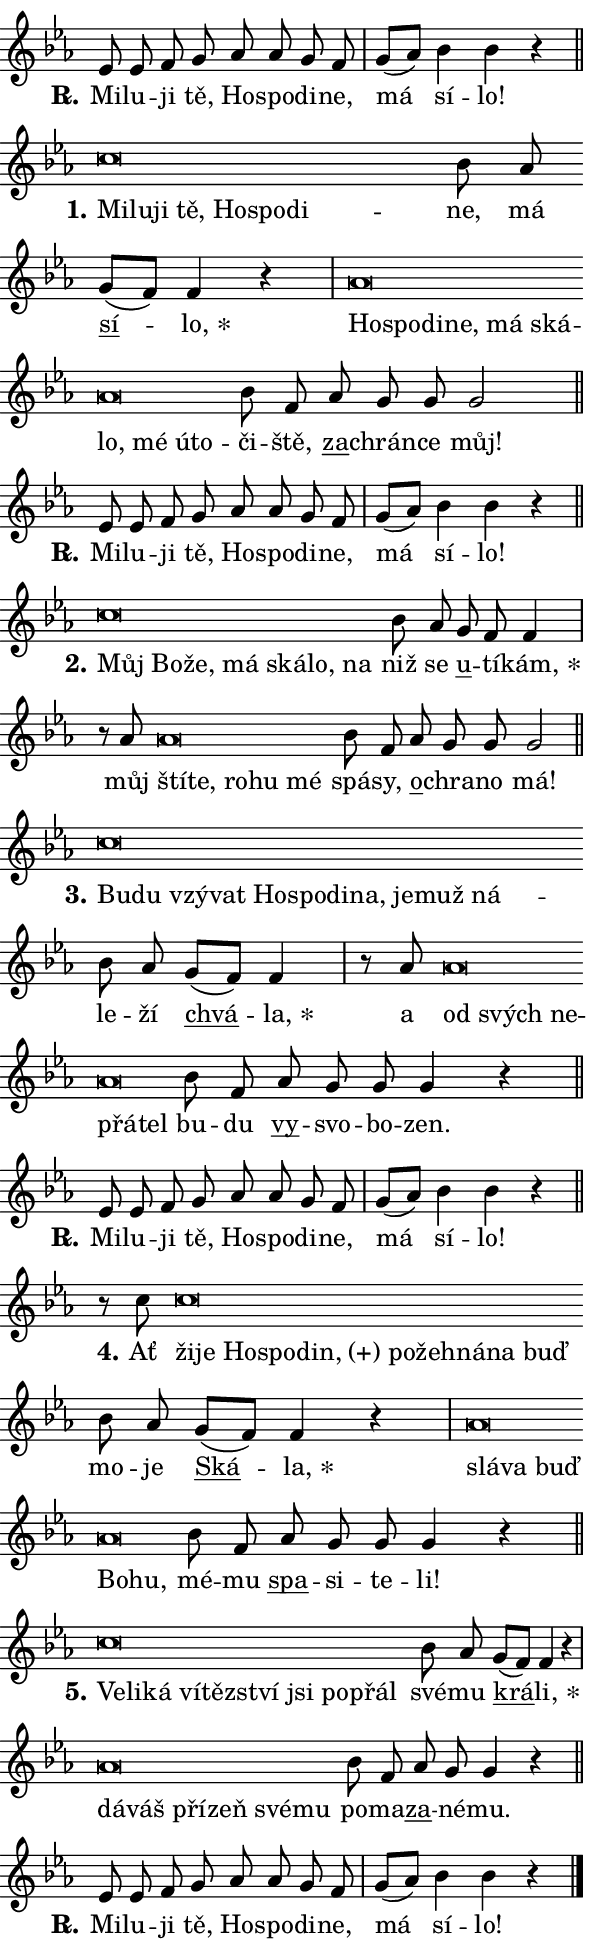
\version "2.24.0"
\header { tagline = "" }
\paper {
  indent = 0\cm
  top-margin = 0\cm
  right-margin = 0.13\cm % to fit lyric hyphens
  bottom-margin = 0\cm
  left-margin = 0\cm
  paper-width = 10\cm
  page-breaking = #ly:one-page-breaking
  system-system-spacing.basic-distance = #11
  score-system-spacing.basic-distance = #11
  ragged-last = ##f
}


%% Author: Thomas Morley
%% https://lists.gnu.org/archive/html/lilypond-user/2020-05/msg00002.html
#(define (line-position grob)
"Returns position of @var[grob} in current system:
   @code{'start}, if at first time-step
   @code{'end}, if at last time-step
   @code{'middle} otherwise
"
  (let* ((col (ly:item-get-column grob))
         (ln (ly:grob-object col 'left-neighbor))
         (rn (ly:grob-object col 'right-neighbor))
         (col-to-check-left (if (ly:grob? ln) ln col))
         (col-to-check-right (if (ly:grob? rn) rn col))
         (break-dir-left
           (and
             (ly:grob-property col-to-check-left 'non-musical #f)
             (ly:item-break-dir col-to-check-left)))
         (break-dir-right
           (and
             (ly:grob-property col-to-check-right 'non-musical #f)
             (ly:item-break-dir col-to-check-right))))
        (cond ((eqv? 1 break-dir-left) 'start)
              ((eqv? -1 break-dir-right) 'end)
              (else 'middle))))

#(define (tranparent-at-line-position vctor)
  (lambda (grob)
  "Relying on @code{line-position} select the relevant enry from @var{vctor}.
Used to determine transparency,"
    (case (line-position grob)
      ((end) (not (vector-ref vctor 0)))
      ((middle) (not (vector-ref vctor 1)))
      ((start) (not (vector-ref vctor 2))))))

noteHeadBreakVisibility =
#(define-music-function (break-visibility)(vector?)
"Makes @code{NoteHead}s transparent relying on @var{break-visibility}"
#{
  \override NoteHead.transparent =
    #(tranparent-at-line-position break-visibility)
#})

#(define delete-ledgers-for-transparent-note-heads
  (lambda (grob)
    "Reads whether a @code{NoteHead} is transparent.
If so this @code{NoteHead} is removed from @code{'note-heads} from
@var{grob}, which is supposed to be @code{LedgerLineSpanner}.
As a result ledgers are not printed for this @code{NoteHead}"
    (let* ((nhds-array (ly:grob-object grob 'note-heads))
           (nhds-list
             (if (ly:grob-array? nhds-array)
                 (ly:grob-array->list nhds-array)
                 '()))
           ;; Relies on the transparent-property being done before
           ;; Staff.LedgerLineSpanner.after-line-breaking is executed.
           ;; This is fragile ...
           (to-keep
             (remove
               (lambda (nhd)
                 (ly:grob-property nhd 'transparent #f))
               nhds-list)))
      ;; TODO find a better method to iterate over grob-arrays, similiar
      ;; to filter/remove etc for lists
      ;; For now rebuilt from scratch
      (set! (ly:grob-object grob 'note-heads)  '())
      (for-each
        (lambda (nhd)
          (ly:pointer-group-interface::add-grob grob 'note-heads nhd))
        to-keep))))

squashNotes = {
  \override NoteHead.X-extent = #'(-0.2 . 0.2)
  \override NoteHead.Y-extent = #'(-0.75 . 0)
  \override NoteHead.stencil =
    #(lambda (grob)
       (let ((pos (ly:grob-property grob 'staff-position)))
         (begin
           (if (< pos -7) (display "ERROR: Lower brevis then expected\n") (display ""))
           (if (<= pos -6) ly:text-interface::print ly:note-head::print))))
}
unSquashNotes = {
  \revert NoteHead.X-extent
  \revert NoteHead.Y-extent
  \revert NoteHead.stencil
}

hideNotes = \noteHeadBreakVisibility #begin-of-line-visible
unHideNotes = \noteHeadBreakVisibility #all-visible

% work-around for resetting accidentals
% https://lilypond.org/doc/v2.23/Documentation/notation/displaying-rhythms#unmetered-music
cadenzaMeasure = {
  \cadenzaOff
  \partial 1024 s1024
  \cadenzaOn
}

#(define-markup-command (accent layout props text) (markup?)
  "Underline accented syllable"
  (interpret-markup layout props
    #{\markup \override #'(offset . 4.3) \underline { #text }#}))

responsum = \markup \concat {
  "R" \hspace #-1.05 \path #0.1 #'((moveto 0 0.07) (lineto 0.9 0.8)) \hspace #0.05 "."
}

spaceSize = #0.6828661417322834 % exact space size for TeX Gyre Schola

\layout {
  \context {
    \Staff
    \remove "Time_signature_engraver"
    \override LedgerLineSpanner.after-line-breaking = #delete-ledgers-for-transparent-note-heads
  }
  \context {
    \Lyrics {
      \override LyricSpace.minimum-distance = \spaceSize
      \override LyricText.font-name = #"TeX Gyre Schola"
      \override LyricText.font-size = 1
      \override StanzaNumber.font-name = #"TeX Gyre Schola Bold"
      \override StanzaNumber.font-size = 1
    }
  }
  \context {
    \Score 
    \override NoteHead.text =
      #(lambda (grob) 
        (let ((pos (ly:grob-property grob 'staff-position)))
          #{\markup {
            \combine
              \halign #-0.55 \raise #(if (= pos -6) 0 0.5) \override #'(thickness . 2) \draw-line #'(3.2 . 0)
              \musicglyph "noteheads.sM1"
          }#}))
  }
}

% magnetic-lyrics.ily
%
%   written by
%     Jean Abou Samra <jean@abou-samra.fr>
%     Werner Lemberg <wl@gnu.org>
%
%   adapted by
%     Jiri Hon <jiri.hon@gmail.com>
%
% Version 2022-Apr-15

% https://www.mail-archive.com/lilypond-user@gnu.org/msg149350.html

#(define (Left_hyphen_pointer_engraver context)
   "Collect syllable-hyphen-syllable occurrences in lyrics and store
them in properties.  This engraver only looks to the left.  For
example, if the lyrics input is @code{foo -- bar}, it does the
following.

@itemize @bullet
@item
Set the @code{text} property of the @code{LyricHyphen} grob between
@q{foo} and @q{bar} to @code{foo}.

@item
Set the @code{left-hyphen} property of the @code{LyricText} grob with
text @q{foo} to the @code{LyricHyphen} grob between @q{foo} and
@q{bar}.
@end itemize

Use this auxiliary engraver in combination with the
@code{lyric-@/text::@/apply-@/magnetic-@/offset!} hook."
   (let ((hyphen #f)
         (text #f))
     (make-engraver
      (acknowledgers
       ((lyric-syllable-interface engraver grob source-engraver)
        (set! text grob)))
      (end-acknowledgers
       ((lyric-hyphen-interface engraver grob source-engraver)
        ;(when (not (grob::has-interface grob 'lyric-space-interface))
          (set! hyphen grob)));)
      ((stop-translation-timestep engraver)
       (when (and text hyphen)
         (ly:grob-set-object! text 'left-hyphen hyphen))
       (set! text #f)
       (set! hyphen #f)))))

#(define (lyric-text::apply-magnetic-offset! grob)
   "If the space between two syllables is less than the value in
property @code{LyricText@/.details@/.squash-threshold}, move the right
syllable to the left so that it gets concatenated with the left
syllable.

Use this function as a hook for
@code{LyricText@/.after-@/line-@/breaking} if the
@code{Left_@/hyphen_@/pointer_@/engraver} is active."
   (let ((hyphen (ly:grob-object grob 'left-hyphen #f)))
     (when hyphen
       (let ((left-text (ly:spanner-bound hyphen LEFT)))
         (when (grob::has-interface left-text 'lyric-syllable-interface)
           (let* ((common (ly:grob-common-refpoint grob left-text X))
                  (this-x-ext (ly:grob-extent grob common X))
                  (left-x-ext
                   (begin
                     ;; Trigger magnetism for left-text.
                     (ly:grob-property left-text 'after-line-breaking)
                     (ly:grob-extent left-text common X)))
                  ;; `delta` is the gap width between two syllables.
                  (delta (- (interval-start this-x-ext)
                            (interval-end left-x-ext)))
                  (details (ly:grob-property grob 'details))
                  (threshold (assoc-get 'squash-threshold details 0.2)))
             (when (< delta threshold)
               (let* (;; We have to manipulate the input text so that
                      ;; ligatures crossing syllable boundaries are not
                      ;; disabled.  For languages based on the Latin
                      ;; script this is essentially a beautification.
                      ;; However, for non-Western scripts it can be a
                      ;; necessity.
                      (lt (ly:grob-property left-text 'text))
                      (rt (ly:grob-property grob 'text))
                      (is-space (grob::has-interface hyphen 'lyric-space-interface))
                      (space (if is-space " " ""))
                      (extra-delta (if is-space spaceSize 0))
                      ;; Append new syllable.
                      (ltrt-space (if (and (string? lt) (string? rt))
                                (string-append lt space rt)
                                (make-concat-markup (list lt space rt))))
                      ;; Right-align `ltrt` to the right side.
                      (ltrt-space-markup (grob-interpret-markup
                               grob
                               (make-translate-markup
                                (cons (interval-length this-x-ext) 0)
                                (make-right-align-markup ltrt-space)))))
                 (begin
                   ;; Don't print `left-text`.
                   (ly:grob-set-property! left-text 'stencil #f)
                   ;; Set text and stencil (which holds all collected
                   ;; syllables so far) and shift it to the left.
                   (ly:grob-set-property! grob 'text ltrt-space)
                   (ly:grob-set-property! grob 'stencil ltrt-space-markup)
                   (ly:grob-translate-axis! grob (- (- delta extra-delta)) X))))))))))


#(define (lyric-hyphen::displace-bounds-first grob)
   ;; Make very sure this callback isn't triggered too early.
   (let ((left (ly:spanner-bound grob LEFT))
         (right (ly:spanner-bound grob RIGHT)))
     (ly:grob-property left 'after-line-breaking)
     (ly:grob-property right 'after-line-breaking)
     (ly:lyric-hyphen::print grob)))

squashThreshold = #0.4

\layout {
  \context {
    \Lyrics
    \consists #Left_hyphen_pointer_engraver
    \override LyricText.after-line-breaking =
      #lyric-text::apply-magnetic-offset!
    \override LyricHyphen.stencil = #lyric-hyphen::displace-bounds-first
    \override LyricText.details.squash-threshold = \squashThreshold
    \override LyricHyphen.minimum-distance = 0
    \override LyricHyphen.minimum-length = \squashThreshold
  }
}

squashText = \override LyricText.details.squash-threshold = 9999
unSquashText = \override LyricText.details.squash-threshold = \squashThreshold

leftText = \override LyricText.self-alignment-X = #LEFT
unLeftText = \revert LyricText.self-alignment-X

starOffset = #(lambda (grob) 
                (let ((x_offset (ly:self-alignment-interface::aligned-on-x-parent grob)))
                  (if (= x_offset 0) 0 (+ x_offset 1.2))))

star = #(define-music-function (syllable)(string?)
"Append star separator at the end of a syllable"
#{
  \once \override LyricText.X-offset = #starOffset
  \lyricmode { \markup {
    #syllable
    \override #'((font-name . "TeX Gyre Schola Bold")) \hspace #0.2 \lower #0.65 \larger "*"
  } }
#})

starAccent = #(define-music-function (syllable)(string?)
"Append star separator at the end of a syllable and make accent"
#{
  \once \override LyricText.X-offset = #starOffset
  \lyricmode { \markup {
    \accent #syllable
    \override #'((font-name . "TeX Gyre Schola Bold")) \hspace #0.2 \lower #0.65 \larger "*"
  } }
#})

breath = #(define-music-function (syllable)(string?)
"Append breathing indicator at the end of a syllable"
#{
  \lyricmode { \markup { #syllable "+" } }
#})

optionalBreath = #(define-music-function (syllable)(string?)
"Append optional breathing indicator at the end of a syllable"
#{
  \lyricmode { \markup { #syllable "(+)" } }
#})


\score {
    <<
        \new Voice = "melody" { \cadenzaOn \key es \major \relative { es'8 es f g as as g f \cadenzaMeasure \bar "|" g[( as)] bes4 bes r \cadenzaMeasure \bar "||" \break } }
        \new Lyrics \lyricsto "melody" { \lyricmode { \set stanza = \responsum
Mi -- lu -- ji tě, Ho -- spo -- di -- ne, má sí -- lo! } }
    >>
    \layout {}
}

\score {
    <<
        \new Voice = "melody" { \cadenzaOn \key es \major \relative { \squashNotes c''\breve*1/16 \hideNotes \breve*1/16 \bar "" \breve*1/16 \bar "" \breve*1/16 \bar "" \breve*1/16 \bar "" \breve*1/16 \breve*1/16 \bar "" \unHideNotes \unSquashNotes bes8 as \bar "" g[( f)] f4 r \cadenzaMeasure \bar "|" \squashNotes as\breve*1/16 \hideNotes \breve*1/16 \bar "" \breve*1/16 \bar "" \breve*1/16 \bar "" \breve*1/16 \bar "" \breve*1/16 \bar "" \breve*1/16 \bar "" \breve*1/16 \bar "" \breve*1/16 \breve*1/16 \bar "" \unHideNotes \unSquashNotes bes8 f \bar "" as g g g2 \cadenzaMeasure \bar "||" \break } }
        \new Lyrics \lyricsto "melody" { \lyricmode { \set stanza = "1."
\leftText Mi -- \squashText lu -- ji tě, Ho -- spo -- di -- \unLeftText \unSquashText ne, má \markup \accent sí -- \star lo, \leftText Ho -- \squashText spo -- di -- ne, má ská -- lo, mé ú -- to -- \unLeftText \unSquashText či -- ště, \markup \accent za -- chrán -- ce můj! } }
    >>
    \layout {}
}

\score {
    <<
        \new Voice = "melody" { \cadenzaOn \key es \major \relative { es'8 es f g as as g f \cadenzaMeasure \bar "|" g[( as)] bes4 bes r \cadenzaMeasure \bar "||" \break } }
        \new Lyrics \lyricsto "melody" { \lyricmode { \set stanza = \responsum
Mi -- lu -- ji tě, Ho -- spo -- di -- ne, má sí -- lo! } }
    >>
    \layout {}
}

\score {
    <<
        \new Voice = "melody" { \cadenzaOn \key es \major \relative { \squashNotes c''\breve*1/16 \hideNotes \breve*1/16 \bar "" \breve*1/16 \bar "" \breve*1/16 \bar "" \breve*1/16 \bar "" \breve*1/16 \breve*1/16 \bar "" \unHideNotes \unSquashNotes bes8 as \bar "" g f f4 \cadenzaMeasure \bar "|" r8 as8 \squashNotes as\breve*1/16 \hideNotes \breve*1/16 \bar "" \breve*1/16 \bar "" \breve*1/16 \breve*1/16 \bar "" \unHideNotes \unSquashNotes bes8 f \bar "" as g g g2 \cadenzaMeasure \bar "||" \break } }
        \new Lyrics \lyricsto "melody" { \lyricmode { \set stanza = "2."
\leftText Můj \squashText Bo -- že, má ská -- lo, na \unLeftText \unSquashText niž se \markup \accent u -- tí -- \star kám, můj \leftText ští -- \squashText te, ro -- hu mé \unLeftText \unSquashText spá -- sy, \markup \accent o -- chra -- no má! } }
    >>
    \layout {}
}

\score {
    <<
        \new Voice = "melody" { \cadenzaOn \key es \major \relative { \squashNotes c''\breve*1/16 \hideNotes \breve*1/16 \bar "" \breve*1/16 \bar "" \breve*1/16 \bar "" \breve*1/16 \bar "" \breve*1/16 \bar "" \breve*1/16 \bar "" \breve*1/16 \bar "" \breve*1/16 \bar "" \breve*1/16 \breve*1/16 \bar "" \unHideNotes \unSquashNotes bes8 as \bar "" g[( f)] f4 \cadenzaMeasure \bar "|" r8 as8 \squashNotes as\breve*1/16 \hideNotes \breve*1/16 \bar "" \breve*1/16 \bar "" \breve*1/16 \breve*1/16 \bar "" \unHideNotes \unSquashNotes bes8 f \bar "" as g g g4 r \cadenzaMeasure \bar "||" \break } }
        \new Lyrics \lyricsto "melody" { \lyricmode { \set stanza = "3."
\leftText Bu -- \squashText du vzý -- vat Ho -- spo -- di -- na, je -- muž ná -- \unLeftText \unSquashText le -- ží \markup \accent chvá -- \star la, a \leftText od \squashText svých ne -- přá -- tel \unLeftText \unSquashText bu -- du \markup \accent vy -- svo -- bo -- zen. } }
    >>
    \layout {}
}

\score {
    <<
        \new Voice = "melody" { \cadenzaOn \key es \major \relative { es'8 es f g as as g f \cadenzaMeasure \bar "|" g[( as)] bes4 bes r \cadenzaMeasure \bar "||" \break } }
        \new Lyrics \lyricsto "melody" { \lyricmode { \set stanza = \responsum
Mi -- lu -- ji tě, Ho -- spo -- di -- ne, má sí -- lo! } }
    >>
    \layout {}
}

\score {
    <<
        \new Voice = "melody" { \cadenzaOn \key es \major \relative { r8 c''8 \squashNotes c\breve*1/16 \hideNotes \breve*1/16 \bar "" \breve*1/16 \bar "" \breve*1/16 \bar "" \breve*1/16 \bar "" \breve*1/16 \bar "" \breve*1/16 \bar "" \breve*1/16 \bar "" \breve*1/16 \breve*1/16 \bar "" \unHideNotes \unSquashNotes bes8 as \bar "" g[( f)] f4 r \cadenzaMeasure \bar "|" \squashNotes as\breve*1/16 \hideNotes \breve*1/16 \bar "" \breve*1/16 \bar "" \breve*1/16 \breve*1/16 \bar "" \unHideNotes \unSquashNotes bes8 f \bar "" as g g g4 r \cadenzaMeasure \bar "||" \break } }
        \new Lyrics \lyricsto "melody" { \lyricmode { \set stanza = "4."
Ať \leftText ži -- \squashText je Ho -- spo -- \optionalBreath din, po -- žeh -- ná -- na buď \unLeftText \unSquashText mo -- je \markup \accent Ská -- \star la, \leftText slá -- \squashText va buď Bo -- hu, \unLeftText \unSquashText mé -- mu \markup \accent spa -- si -- te -- li! } }
    >>
    \layout {}
}

\score {
    <<
        \new Voice = "melody" { \cadenzaOn \key es \major \relative { \squashNotes c''\breve*1/16 \hideNotes \breve*1/16 \bar "" \breve*1/16 \bar "" \breve*1/16 \bar "" \breve*1/16 \bar "" \breve*1/16 \bar "" \breve*1/16 \bar "" \breve*1/16 \breve*1/16 \bar "" \unHideNotes \unSquashNotes bes8 as \bar "" g[( f)] f4 r \cadenzaMeasure \bar "|" \squashNotes as\breve*1/16 \hideNotes \breve*1/16 \bar "" \breve*1/16 \bar "" \breve*1/16 \bar "" \breve*1/16 \breve*1/16 \bar "" \unHideNotes \unSquashNotes bes8 f \bar "" as g g4 r \cadenzaMeasure \bar "||" \break } }
        \new Lyrics \lyricsto "melody" { \lyricmode { \set stanza = "5."
\leftText Ve -- \squashText li -- ká ví -- těz -- ství jsi po -- přál \unLeftText \unSquashText své -- mu \markup \accent krá -- \star li, \leftText dá -- \squashText váš pří -- zeň své -- mu \unLeftText \unSquashText po -- ma -- \markup \accent za -- né -- mu. } }
    >>
    \layout {}
}

\score {
    <<
        \new Voice = "melody" { \cadenzaOn \key es \major \relative { es'8 es f g as as g f \cadenzaMeasure \bar "|" g[( as)] bes4 bes r \cadenzaMeasure \bar "||" \break } \bar "|." }
        \new Lyrics \lyricsto "melody" { \lyricmode { \set stanza = \responsum
Mi -- lu -- ji tě, Ho -- spo -- di -- ne, má sí -- lo! } }
    >>
    \layout {}
}
